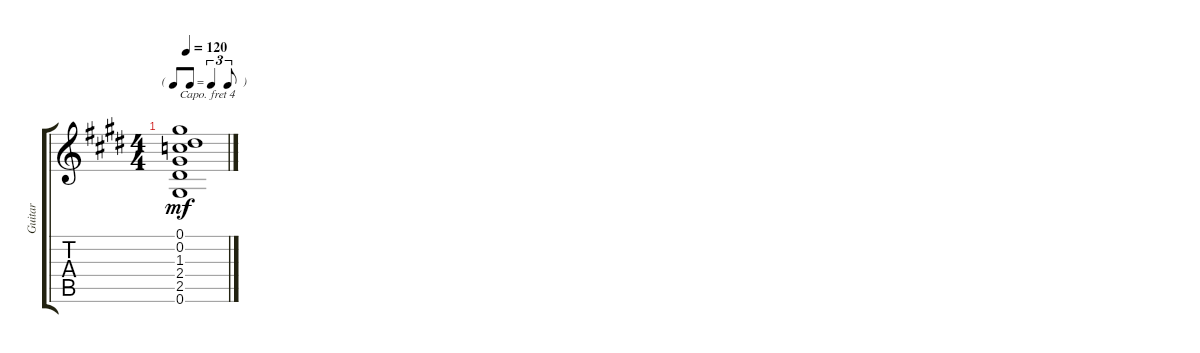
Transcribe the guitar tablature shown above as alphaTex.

\track ("Guitar" "Guitar") {instrument electricguitarclean}
\staff {score tabs}
\capo 4
\tuning (E4 B3 G3 D3 A2 E2) {hide}
\ts (4 4)
\tf triplet8th
\tempo 120
\clef g2
\ks e
(0.1 0.2 1.3 2.4 2.5 0.6).1{dy mf}
